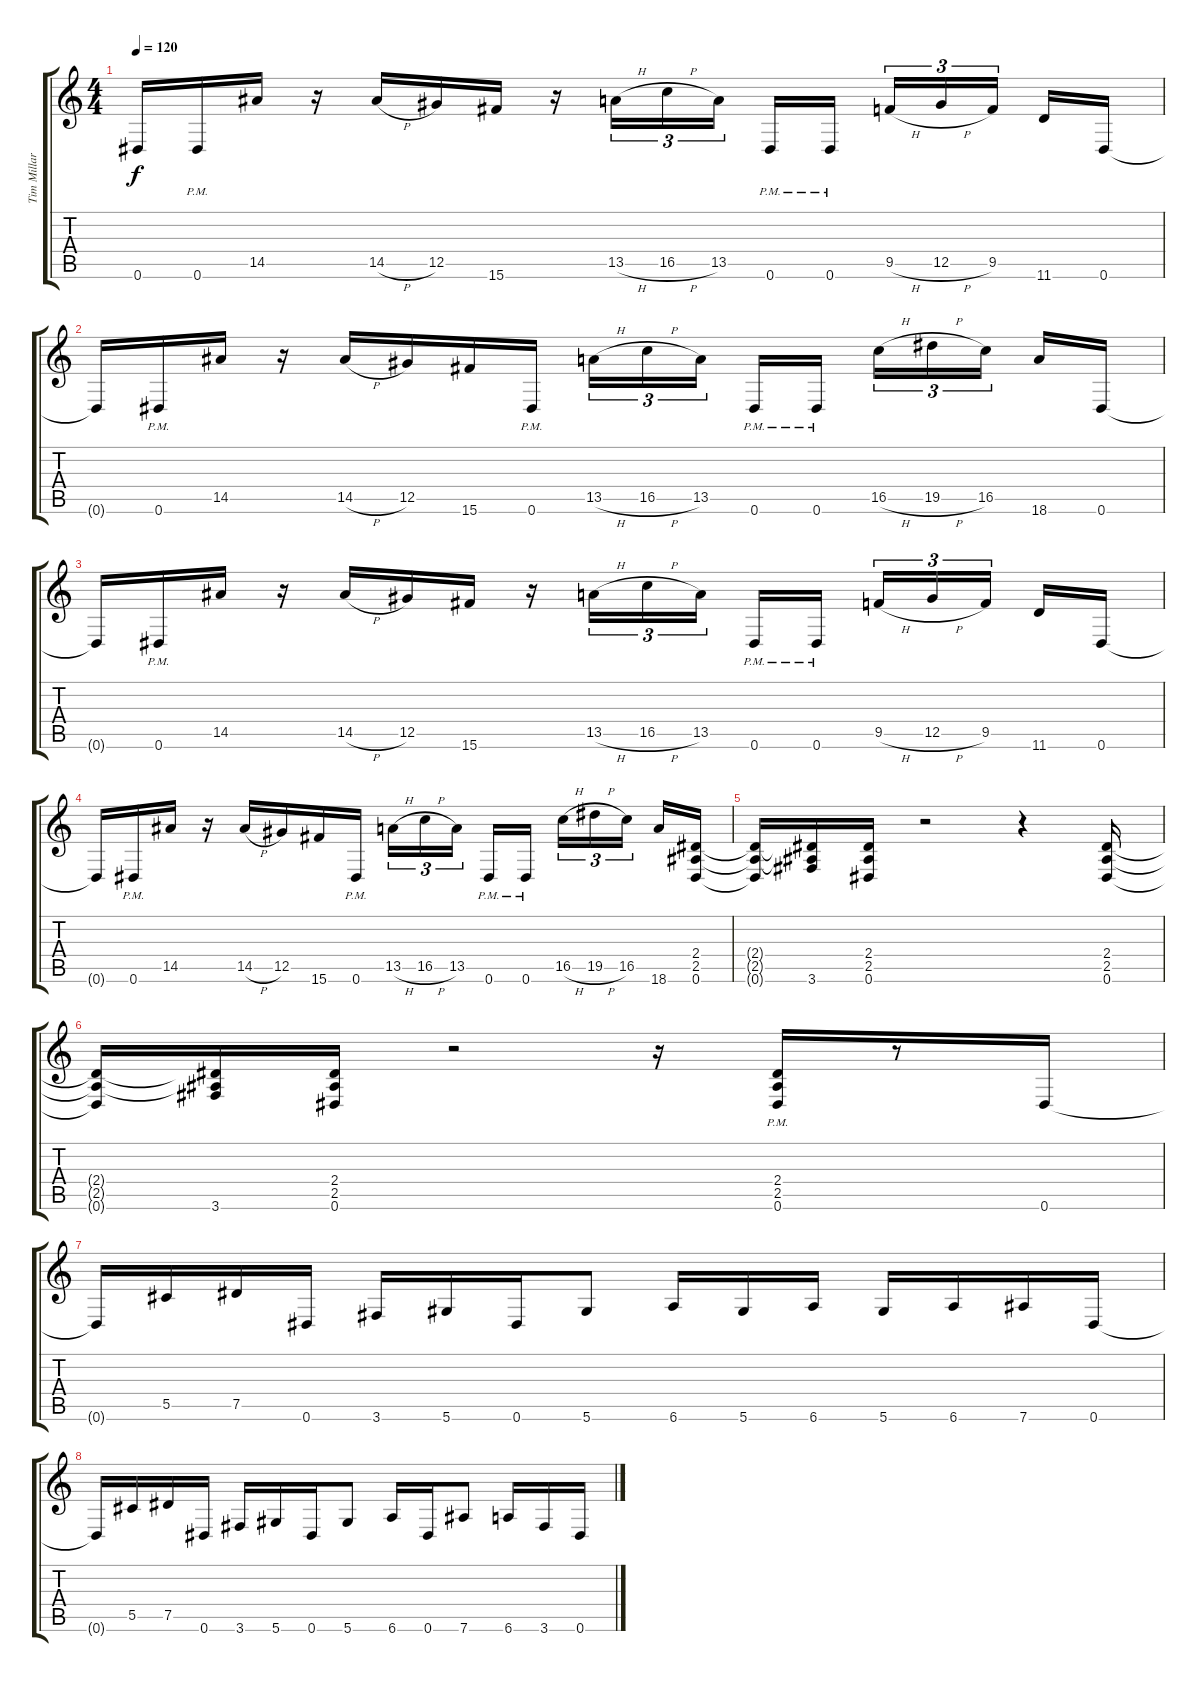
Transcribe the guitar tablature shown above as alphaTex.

\track ("Tim Millar" "Tim Millar") {instrument distortionguitar}
\staff {score tabs}
\tuning (Eb4 Bb3 Gb3 Db3 Ab2 Eb2) {hide}
\ts (4 4)
\tempo 120
\clef g2
\ks c
0.6.16{dy f} 0.6{pm}.16 14.5.16 r.16 14.5{h}.16 12.5.16 15.6.16 r.16 13.5{h}.16{tu (3 2)} 16.5{h}.16{tu (3 2)} 13.5.16{tu (3 2)} 0.6{pm}.16 0.6{pm}.16 9.5{h}.16{tu (3 2)} 12.5{h}.16{tu (3 2)} 9.5.16{tu (3 2)} 11.6.16 0.6.16 |
0.6{t}.16 0.6{pm}.16 14.5.16 r.16 14.5{h}.16 12.5.16 15.6.16 0.6{pm}.16 13.5{h}.16{tu (3 2)} 16.5{h}.16{tu (3 2)} 13.5.16{tu (3 2)} 0.6{pm}.16 0.6{pm}.16 16.5{h}.16{tu (3 2)} 19.5{h}.16{tu (3 2)} 16.5.16{tu (3 2)} 18.6.16 0.6.16 |
0.6{t}.16 0.6{pm}.16 14.5.16 r.16 14.5{h}.16 12.5.16 15.6.16 r.16 13.5{h}.16{tu (3 2)} 16.5{h}.16{tu (3 2)} 13.5.16{tu (3 2)} 0.6{pm}.16 0.6{pm}.16 9.5{h}.16{tu (3 2)} 12.5{h}.16{tu (3 2)} 9.5.16{tu (3 2)} 11.6.16 0.6.16 |
0.6{t}.16 0.6{pm}.16 14.5.16 r.16 14.5{h}.16 12.5.16 15.6.16 0.6{pm}.16 13.5{h}.16{tu (3 2)} 16.5{h}.16{tu (3 2)} 13.5.16{tu (3 2)} 0.6{pm}.16 0.6{pm}.16 16.5{h}.16{tu (3 2)} 19.5{h}.16{tu (3 2)} 16.5.16{tu (3 2)} 18.6.16 (2.4 2.5 0.6).16 |
(2.4{t} 2.5{t} 0.6{t}).16 (2.4{t} 2.5{t} 3.6).16 (2.4 2.5 0.6).16 r.2 r.4 (2.4 2.5 0.6).16 |
(2.4{t} 2.5{t} 0.6{t}).16 (2.4{t} 2.5{t} 3.6).16 (2.4 2.5 0.6).16 r.2 r.16 (2.4{pm} 2.5{pm} 0.6{pm}).16 r.8 0.6.16 |
0.6{t}.16 5.5.16 7.5.16 0.6.16 3.6.16 5.6.16 0.6.16 5.6.8 6.6.16 5.6.16 6.6.16 5.6.16 6.6.16 7.6.16 0.6.16 |
0.6{t}.16 5.5.16 7.5.16 0.6.16 3.6.16 5.6.16 0.6.16 5.6.8 6.6.16 0.6.16 7.6.8 6.6.16 3.6.16 0.6.16
